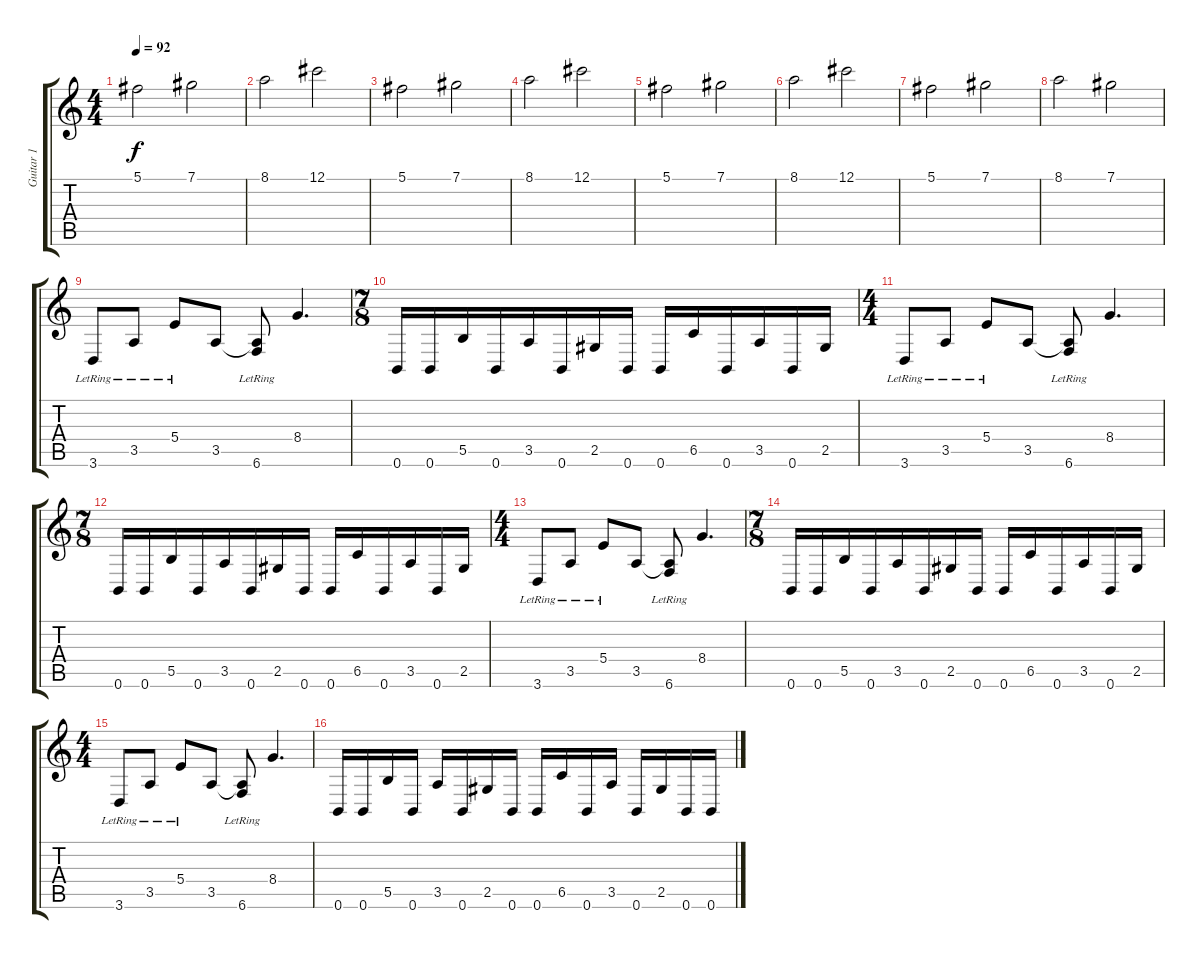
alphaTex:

\track ("Guitar 1" "Guitar 1") {instrument electricguitarclean}
\staff {score tabs}
\tuning (Db4 Ab3 E3 B2 Gb2 B1) {hide}
\ts (4 4)
\tempo 92
\clef g2
\ks c
5.1.2{dy f instrument electricguitarclean} 7.1.2 |
8.1.2 12.1.2 |
5.1.2 7.1.2 |
8.1.2 12.1.2 |
5.1.2 7.1.2 |
8.1.2 12.1.2 |
5.1.2 7.1.2 |
8.1.2 7.1.2 |
3.6{lr}.8{instrument overdrivenguitar} 3.5{lr}.8 5.4{lr}.8 3.5.8 (3.5{t} 6.6{lr}).8 8.4.4{d} |
\ts (7 8)
0.6.16 0.6.16 5.5.16 0.6.16 3.5.16 0.6.16 2.5.16 0.6.16 0.6.16 6.5.16 0.6.16 3.5.16 0.6.16 2.5.16 |
\ts (4 4)
3.6{lr}.8 3.5{lr}.8 5.4{lr}.8 3.5.8 (3.5{t} 6.6{lr}).8 8.4.4{d} |
\ts (7 8)
0.6.16 0.6.16 5.5.16 0.6.16 3.5.16 0.6.16 2.5.16 0.6.16 0.6.16 6.5.16 0.6.16 3.5.16 0.6.16 2.5.16 |
\ts (4 4)
3.6{lr}.8 3.5{lr}.8 5.4{lr}.8 3.5.8 (3.5{t} 6.6{lr}).8 8.4.4{d} |
\ts (7 8)
0.6.16 0.6.16 5.5.16 0.6.16 3.5.16 0.6.16 2.5.16 0.6.16 0.6.16 6.5.16 0.6.16 3.5.16 0.6.16 2.5.16 |
\ts (4 4)
3.6{lr}.8 3.5{lr}.8 5.4{lr}.8 3.5.8 (3.5{t} 6.6{lr}).8 8.4.4{d} |
0.6.16 0.6.16 5.5.16 0.6.16 3.5.16 0.6.16 2.5.16 0.6.16 0.6.16 6.5.16 0.6.16 3.5.16 0.6.16 2.5.16 0.6.16 0.6.16
